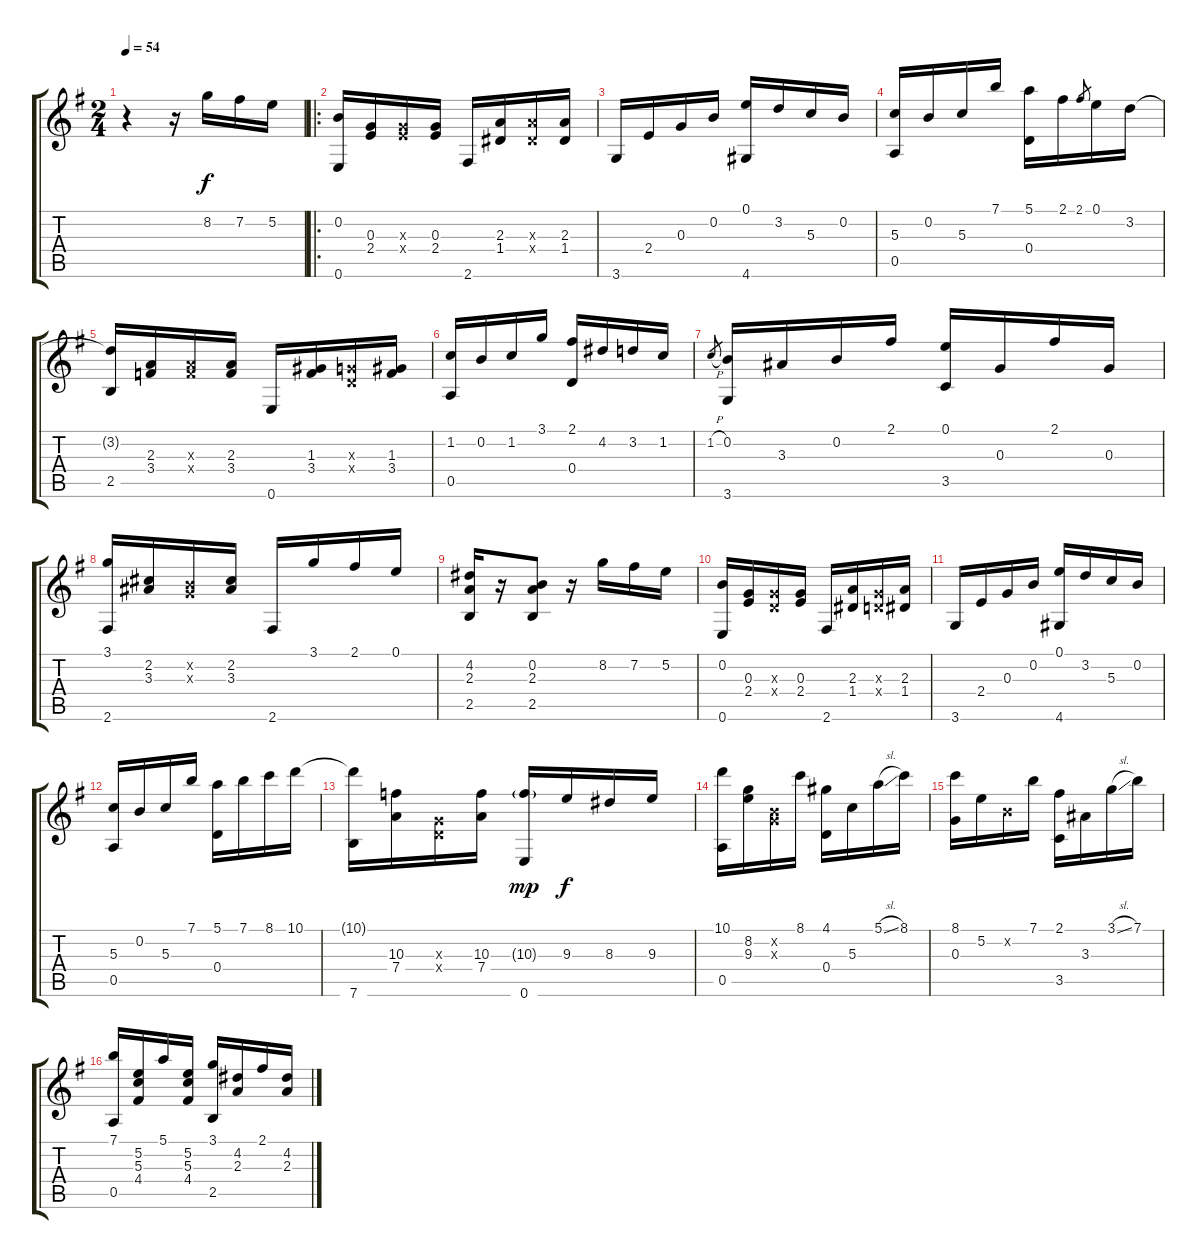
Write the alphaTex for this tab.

\track "" {instrument acousticguitarnylon}
\staff {score tabs}
\tuning (E4 B3 G3 D3 A2 E2) {hide}
\ts (2 4)
\tempo 54
\clef g2
\ks g
r.4{dy f instrument acousticguitarnylon} r.16 8.2.16 7.2.16 5.2.16 |
\ro
(0.2 0.6).16 (0.3 2.4).16 (0.3{x} 2.4{x}).16 (0.3 2.4).16 2.6.16 (2.3 1.4).16 (2.3{x} 1.4{x}).16 (2.3 1.4).16 |
3.6.16 2.4.16 0.3.16 0.2.16 (0.1 4.6).16 3.2.16 5.3.16 0.2.16 |
(5.3 0.5).16 0.2.16 5.3.16 7.1.16 (5.1 0.4).16 2.1.16 2.1.8{gr} 0.1.16 3.2.16 |
(3.2{t} 2.5).16 (2.3 3.4).16 (2.3{x} 3.4{x}).16 (2.3 3.4).16 0.6.16 (1.3 3.4).16 (0.3{x} 0.4{x}).16 (1.3 3.4).16 |
(1.2 0.5).16 0.2.16 1.2.16 3.1.16 (2.1 0.4).16 4.2.16 3.2.16 1.2.16 |
1.2{h}.8{gr} (0.2 3.6).16 3.3.16 0.2.16 2.1.16 (0.1 3.5).16 0.3.16 2.1.16 0.3.16 |
(3.1 2.6).16 (2.2 3.3).16 (0.2{x} 0.3{x}).16 (2.2 3.3).16 2.6.16 3.1.16 2.1.16 0.1.16 |
(4.2 2.3 2.5).16 r.16 (0.2 2.3 2.5).8 r.16 8.2.16 7.2.16 5.2.16 |
(0.2 0.6).16 (0.3 2.4).16 (0.3{x} 0.4{x}).16 (0.3 2.4).16 2.6.16 (2.3 1.4).16 (0.3{x} 0.4{x}).16 (2.3 1.4).16 |
3.6.16 2.4.16 0.3.16 0.2.16 (0.1 4.6).16 3.2.16 5.3.16 0.2.16 |
(5.3 0.5).16 0.2.16 5.3.16 7.1.16 (5.1 0.4).16 7.1.16 8.1.16 10.1.16 |
(10.1{t} 7.6).16 (10.3 7.4).16 (0.3{x} 0.4{x}).16 (10.3 7.4).16 (10.3{g} 0.6).16{dy mp} 9.3.16{dy f} 8.3.16 9.3.16 |
(10.1 0.5).16 (8.2 9.3).16 (0.2{x} 0.3{x}).16 8.1.16 (4.1 0.4).16 5.3.16 5.1{sl}.16 8.1.16 |
(8.1 0.3).16 5.2.16 0.2{x}.16 7.1.16 (2.1 3.5).16 3.3.16 3.1{sl}.16 7.1.16 |
(7.1 0.5).16 (5.2 5.3 4.4).16 5.1.16 (5.2 5.3 4.4).16 (3.1 2.5).16 (4.2 2.3).16 2.1.16 (4.2 2.3).16
